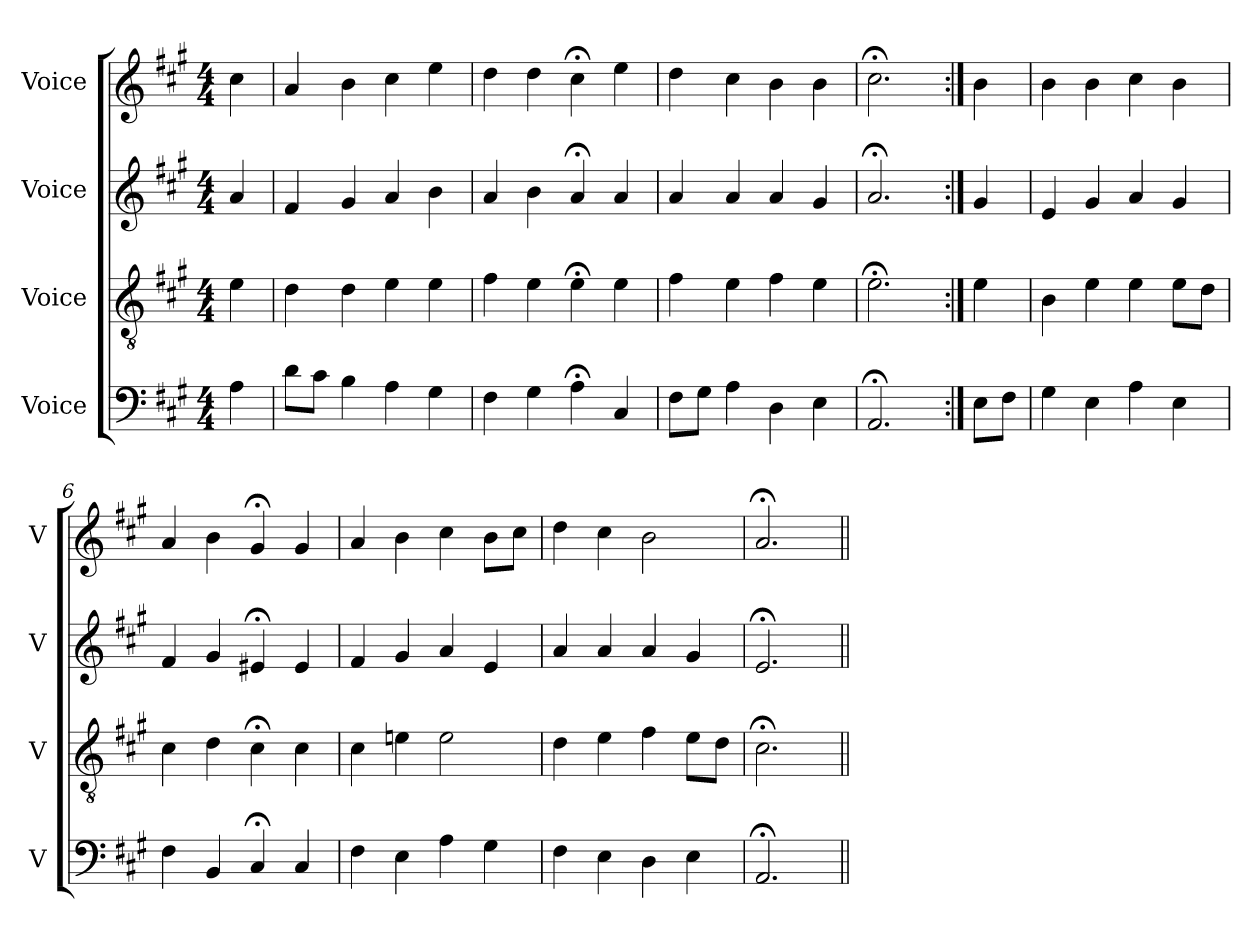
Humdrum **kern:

**kern	**kern	**kern	**kern
*part4	*part3	*part2	*part1
*staff4	*staff3	*staff2	*staff1
*I"Voice	*I"Voice	*I"Voice	*I"Voice
*I'V	*I'V	*I'V	*I'V
*clefF4	*clefGv2	*clefG2	*clefG2
*k[f#c#g#]	*k[f#c#g#]	*k[f#c#g#]	*k[f#c#g#]
*M4/4	*M4/4	*M4/4	*M4/4
=	=	=	=
4A\	4e\	4a/	4cc#\
=1	=1	=1	=1
8d\L	4d\	4f#/	4a/
8c#\J	.	.	.
4B\	4d\	4g#/	4b\
4A\	4e\	4a/	4cc#\
4G#\	4e\	4b\	4ee\
=2	=2	=2	=2
4F#\	4f#\	4a/	4dd\
4G#\	4e\	4b\	4dd\
4A;<\	4e;<\	4a;</	4cc#;<\
4C#/	4e\	4a/	4ee\
=3	=3	=3	=3
8F#\L	4f#\	4a/	4dd\
8G#\J	.	.	.
4A\	4e\	4a/	4cc#\
4D\	4f#\	4a/	4b\
4E\	4e\	4g#/	4b\
=4	=4	=4	=4
2.AA;</	2.e;<\	2.a;</	2.cc#;<\
=4X1:|!	=4X1:|!	=4X1:|!	=4X1:|!
8E\L	4e\	4g#/	4b\
8F#\J	.	.	.
=5	=5	=5	=5
4G#\	4B\	4e/	4b\
4E\	4e\	4g#/	4b\
4A\	4e\	4a/	4cc#\
4E\	8e\L	4g#/	4b\
.	8d\J	.	.
=6	=6	=6	=6
4F#\	4c#\	4f#/	4a/
4BB/	4d\	4g#/	4b\
4C#;</	4c#;<\	4e#X;</	4g#;</
4C#/	4c#\	4e#/	4g#/
=7	=7	=7	=7
4F#\	4c#\	4f#/	4a/
4E\	4en\	4g#/	4b\
4A\	2e\	4a/	4cc#\
4G#\	.	4e/	8b\L
.	.	.	8cc#\J
!!LO:LB:g=z
=8	=8	=8	=8
4F#\	4d\	4a/	4dd\
4E\	4e\	4a/	4cc#\
4D\	4f#\	4a/	2b\
4E\	8e\L	4g#/	.
.	8d\J	.	.
=9	=9	=9	=9
2.AA;</	2.c#;<\	2.e;</	2.a;</
=||	=||	=||	=||
*-	*-	*-	*-
